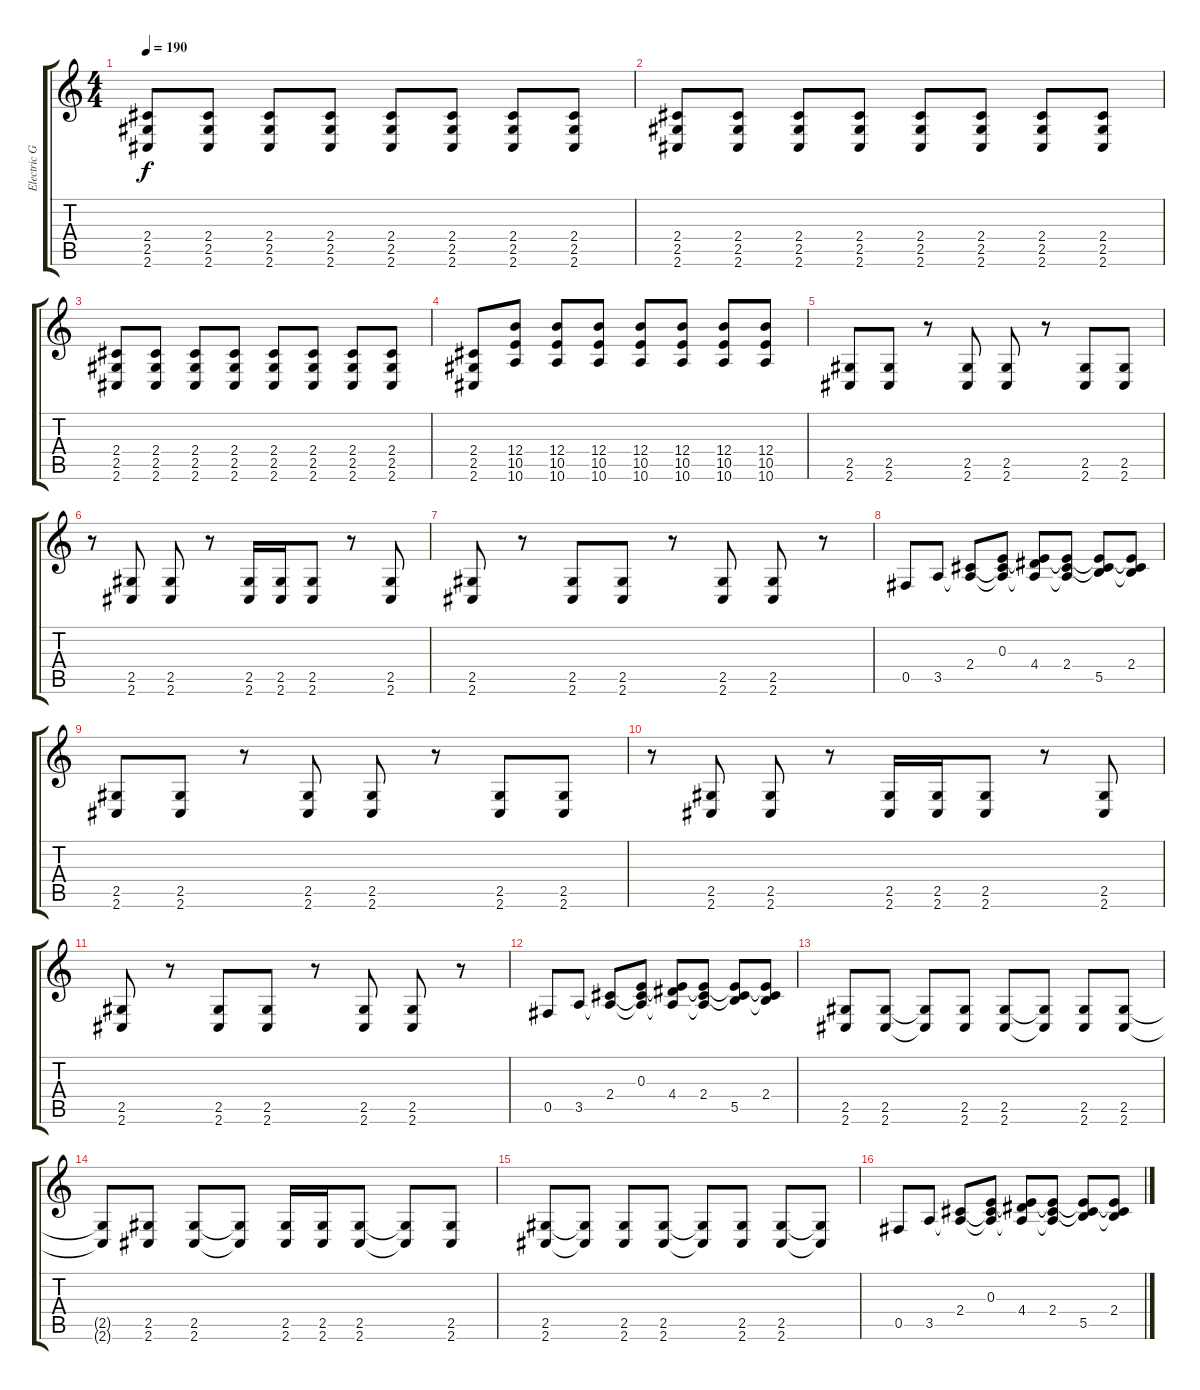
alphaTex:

\track ("Electric Guitar 1" "Electric G") {instrument distortionguitar}
\staff {score tabs}
\tuning (Db4 Ab3 E3 B2 Gb2 B1) {hide}
\ts (4 4)
\tempo 190
\clef g2
\ks c
(2.4 2.5 2.6).8{dy f} (2.4 2.5 2.6).8 (2.4 2.5 2.6).8 (2.4 2.5 2.6).8 (2.4 2.5 2.6).8 (2.4 2.5 2.6).8 (2.4 2.5 2.6).8 (2.4 2.5 2.6).8 |
(2.4 2.5 2.6).8 (2.4 2.5 2.6).8 (2.4 2.5 2.6).8 (2.4 2.5 2.6).8 (2.4 2.5 2.6).8 (2.4 2.5 2.6).8 (2.4 2.5 2.6).8 (2.4 2.5 2.6).8 |
(2.4 2.5 2.6).8 (2.4 2.5 2.6).8 (2.4 2.5 2.6).8 (2.4 2.5 2.6).8 (2.4 2.5 2.6).8 (2.4 2.5 2.6).8 (2.4 2.5 2.6).8 (2.4 2.5 2.6).8 |
(2.4 2.5 2.6).8 (12.4 10.5 10.6).8 (12.4 10.5 10.6).8 (12.4 10.5 10.6).8 (12.4 10.5 10.6).8 (12.4 10.5 10.6).8 (12.4 10.5 10.6).8 (12.4 10.5 10.6).8 |
(2.5 2.6).8 (2.5 2.6).8 r.8 (2.5 2.6).8 (2.5 2.6).8 r.8 (2.5 2.6).8 (2.5 2.6).8 |
r.8 (2.5 2.6).8 (2.5 2.6).8 r.8 (2.5 2.6).16 (2.5 2.6).16 (2.5 2.6).8 r.8 (2.5 2.6).8 |
(2.5 2.6).8 r.8 (2.5 2.6).8 (2.5 2.6).8 r.8 (2.5 2.6).8 (2.5 2.6).8 r.8 |
0.5.8 3.5.8 (2.4 3.5{t}).8 (0.3 2.4{t} 3.5{t}).8 (0.3{t} 4.4 3.5{t}).8 (0.3{t} 2.4 3.5{t}).8 (0.3{t} 2.4{t} 5.5).8 (0.3{t} 2.4 5.5{t}).8 |
(2.5 2.6).8 (2.5 2.6).8 r.8 (2.5 2.6).8 (2.5 2.6).8 r.8 (2.5 2.6).8 (2.5 2.6).8 |
r.8 (2.5 2.6).8 (2.5 2.6).8 r.8 (2.5 2.6).16 (2.5 2.6).16 (2.5 2.6).8 r.8 (2.5 2.6).8 |
(2.5 2.6).8 r.8 (2.5 2.6).8 (2.5 2.6).8 r.8 (2.5 2.6).8 (2.5 2.6).8 r.8 |
0.5.8 3.5.8 (2.4 3.5{t}).8 (0.3 2.4{t} 3.5{t}).8 (0.3{t} 4.4 3.5{t}).8 (0.3{t} 2.4 3.5{t}).8 (0.3{t} 2.4{t} 5.5).8 (0.3{t} 2.4 5.5{t}).8 |
(2.5 2.6).8 (2.5 2.6).8 (2.5{t} 2.6{t}).8 (2.5 2.6).8 (2.5 2.6).8 (2.5{t} 2.6{t}).8 (2.5 2.6).8 (2.5 2.6).8 |
(2.5{t} 2.6{t}).8 (2.5 2.6).8 (2.5 2.6).8 (2.5{t} 2.6{t}).8 (2.5 2.6).16 (2.5 2.6).16 (2.5 2.6).8 (2.5{t} 2.6{t}).8 (2.5 2.6).8 |
(2.5 2.6).8 (2.5{t} 2.6{t}).8 (2.5 2.6).8 (2.5 2.6).8 (2.5{t} 2.6{t}).8 (2.5 2.6).8 (2.5 2.6).8 (2.5{t} 2.6{t}).8 |
0.5.8 3.5.8 (2.4 3.5{t}).8 (0.3 2.4{t} 3.5{t}).8 (0.3{t} 4.4 3.5{t}).8 (0.3{t} 2.4 3.5{t}).8 (0.3{t} 2.4{t} 5.5).8 (0.3{t} 2.4 5.5{t}).8
